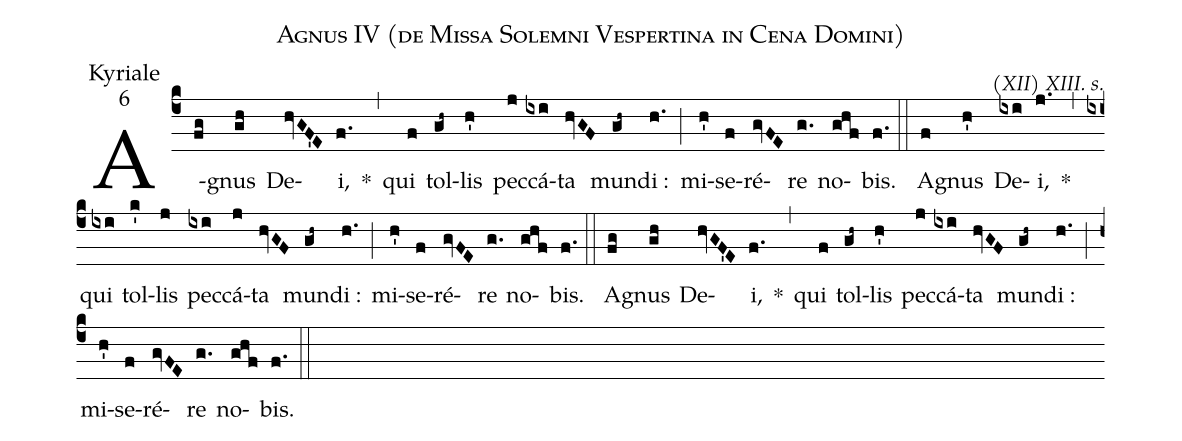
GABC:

name:Agnus IV (de Missa Solemni Vespertina in Cena Domini);
office-part:Kyriale;
mode:6;
commentary:(XII) XIII. s.;
%%
(c4) A(fg)gnus(gh) De(hvGF'E)i,(f.) *(,) qui(f) tol(gh~)lis(h') pec(j)cá(ixi)ta(hvGF) mun(gh~)di :(h.) (;) mi(h')se(f)ré(gvFE)re(g.) no(ghf)bis.(f.) (::)
A(f)gnus(h') De(ixi)i,(j.) *(,) qui(ixi) tol(k')lis(j) pec(ixi)cá(j)ta(hvGF) mun(gh~)di :(h.) (;) mi(h')se(f)ré(gvFE)re(g.) no(ghf)bis.(f.) (::)
A(fg)gnus(gh) De(hvGF'E)i,(f.) *(,) qui(f) tol(gh~)lis(h') pec(j)cá(ixi)ta(hvGF) mun(gh~)di :(h.) (;) mi(h')se(f)ré(gvFE)re(g.) no(ghf)bis.(f.) (::)
